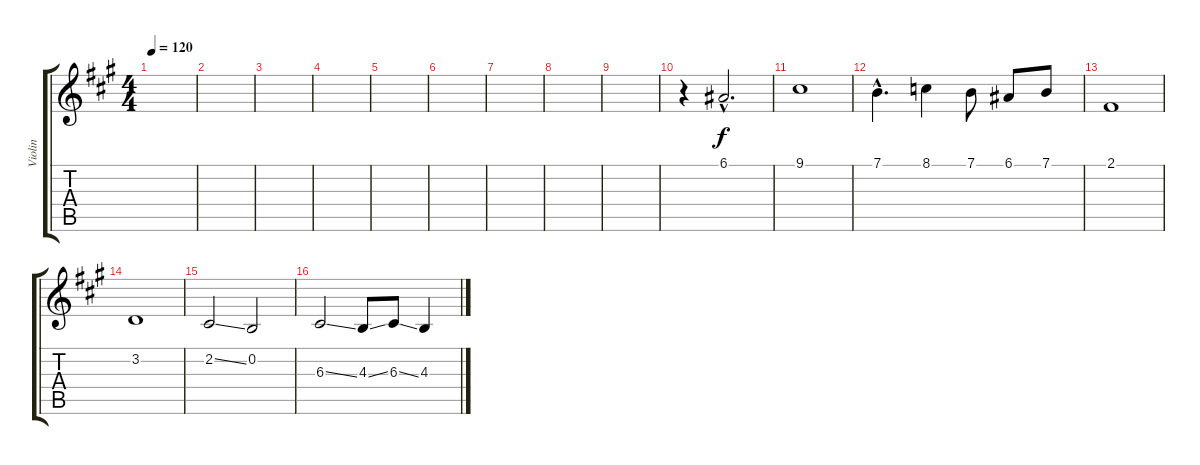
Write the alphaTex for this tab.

\track ("Violin" "Violin") {instrument violin}
\staff {score tabs}
\tuning (E4 B3 G3 D3 A2 E2) {hide}
\ts (4 4)
\tempo 120
\clef g2
\ks f#minor
|
|
|
|
|
|
|
|
|
r.4 6.1{hac}.2{d} |
9.1.1 |
7.1{hac}.4{d} 8.1.4 7.1.8 6.1.8 7.1.8 |
2.1.1 |
3.2.1 |
2.2{ss}.2 0.2.2 |
6.3{ss}.2 4.3{ss}.8 6.3{ss}.8 4.3.4
